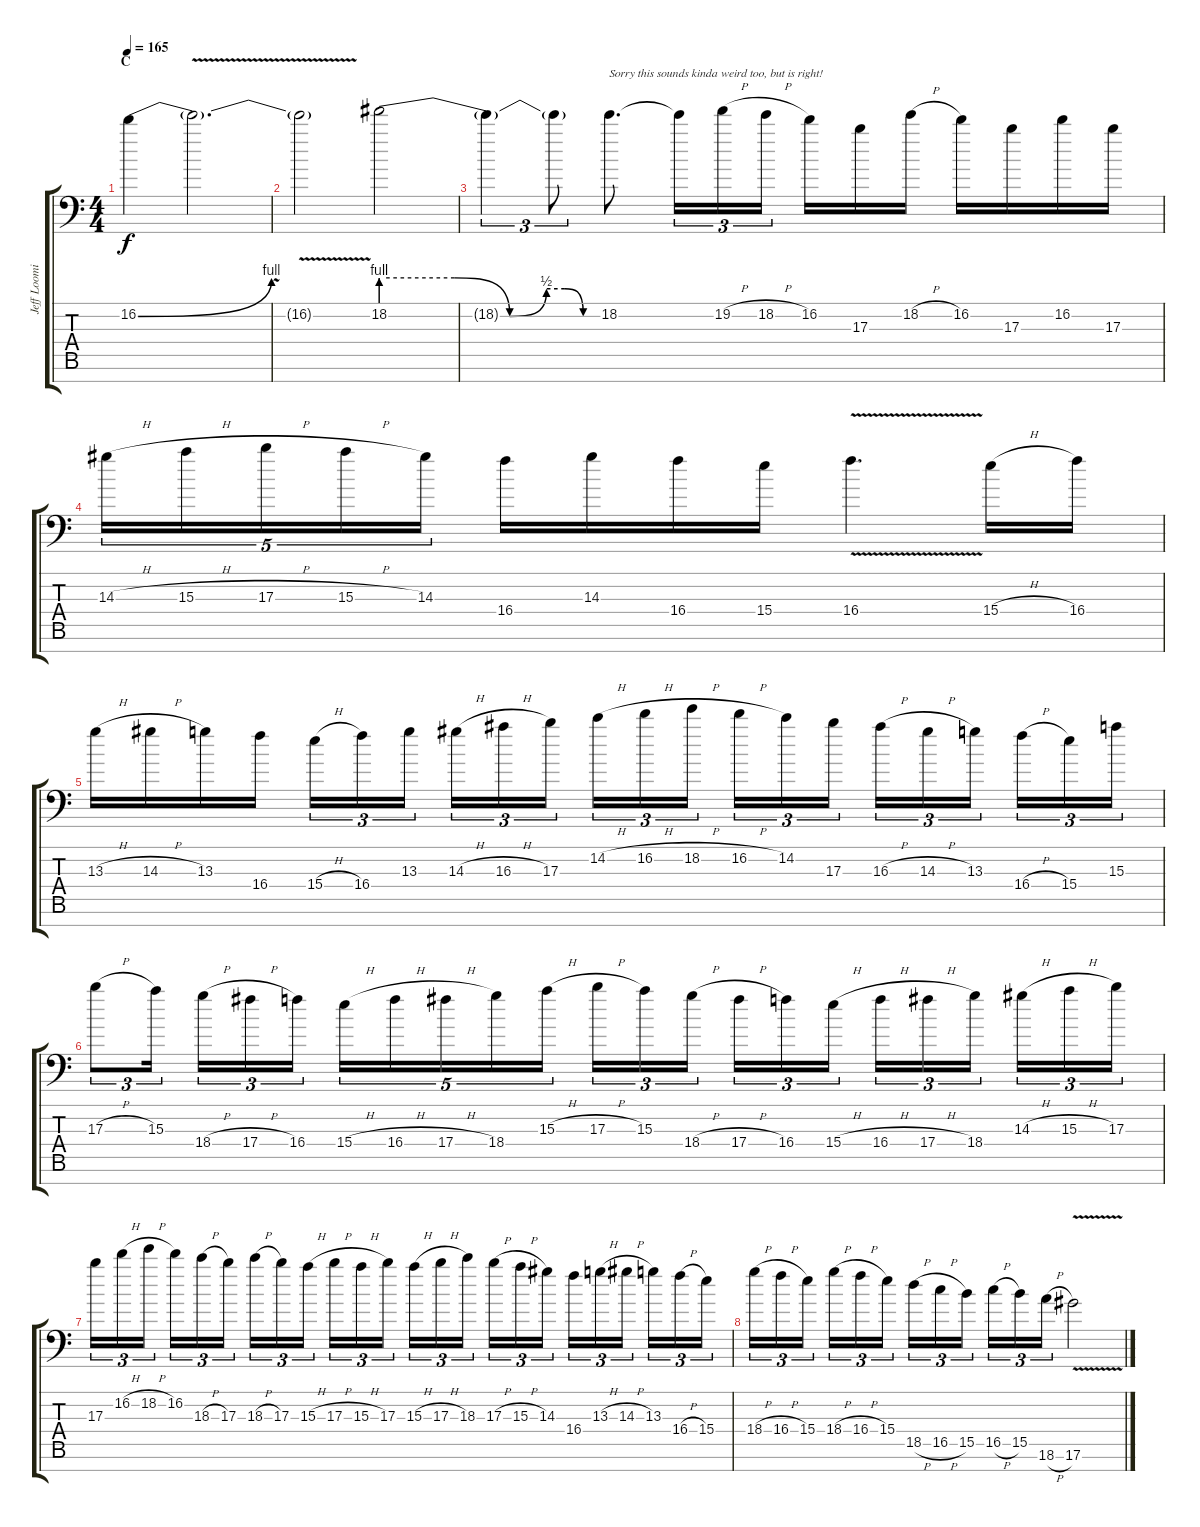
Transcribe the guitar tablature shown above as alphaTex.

\track ("Jeff Loomis Lead Gtr" "Jeff Loomi") {instrument distortionguitar}
\staff {score tabs}
\tuning (Eb4 Bb3 Gb3 Db3 Ab2 Eb2 Bb1) {hide}
\ts (4 4)
\section ("" "C")
\tempo 165
\clef f4
\ks c
16.2{be (bend 0 0 60 4)}.4{dy f} 16.2{v t}.2{d} |
16.2{t}.2 18.2{be (custom 0 4 20 4 35 0 45 2 50 2 55 0 60 0)}.2 |
18.2{t}.4{tu (3 2)} 18.2{t}.8{tu (3 2)} 18.2.8{d txt "Sorry this sounds kinda weird too, but is right!"} 18.2{t}.16{tu (3 2)} 19.2{h}.16{tu (3 2)} 18.2{h}.16{tu (3 2) beam splitsecondary} 16.2.16 17.3.16 18.2{h}.16 16.2.16 17.3.16 16.2.16 17.3.16 |
14.3{h}.16{tu (5 4)} 15.3{h}.16{tu (5 4)} 17.3{h}.16{tu (5 4)} 15.3{h}.16{tu (5 4)} 14.3.16{tu (5 4)} 16.4.16 14.3.16 16.4.16 15.4.16 16.4{v}.4{d} 15.4{h}.16 16.4.16 |
13.3{h}.16 14.3{h}.16 13.3.16 16.4.16 15.4{h}.16{tu (3 2)} 16.4.16{tu (3 2)} 13.3.16{tu (3 2) beam splitsecondary} 14.3{h}.16{tu (3 2)} 16.3{h}.16{tu (3 2)} 17.3.16{tu (3 2)} 14.2{h}.16{tu (3 2)} 16.2{h}.16{tu (3 2)} 18.2{h}.16{tu (3 2) beam splitsecondary} 16.2{h}.16{tu (3 2)} 14.2.16{tu (3 2)} 17.3.16{tu (3 2)} 16.3{h}.16{tu (3 2)} 14.3{h}.16{tu (3 2)} 13.3.16{tu (3 2) beam splitsecondary} 16.4{h}.16{tu (3 2)} 15.4.16{tu (3 2)} 15.3.16{tu (3 2)} |
17.3{h}.8{tu (3 2)} 15.3.16{tu (3 2) beam splitsecondary} 18.4{h}.16{tu (3 2)} 17.4{h}.16{tu (3 2)} 16.4.16{tu (3 2)} 15.4{h}.16{tu (5 4)} 16.4{h}.16{tu (5 4)} 17.4{h}.16{tu (5 4)} 18.4.16{tu (5 4)} 15.3{h}.16{tu (5 4)} 17.3{h}.16{tu (3 2)} 15.3.16{tu (3 2)} 18.4{h}.16{tu (3 2) beam splitsecondary} 17.4{h}.16{tu (3 2)} 16.4.16{tu (3 2)} 15.4{h}.16{tu (3 2)} 16.4{h}.16{tu (3 2)} 17.4{h}.16{tu (3 2)} 18.4.16{tu (3 2) beam splitsecondary} 14.3{h}.16{tu (3 2)} 15.3{h}.16{tu (3 2)} 17.3.16{tu (3 2)} |
17.3.16{tu (3 2)} 16.2{h}.16{tu (3 2)} 18.2{h}.16{tu (3 2) beam splitsecondary} 16.2.16{tu (3 2)} 18.3{h}.16{tu (3 2)} 17.3.16{tu (3 2)} 18.3{h}.16{tu (3 2)} 17.3.16{tu (3 2)} 15.3{h}.16{tu (3 2) beam splitsecondary} 17.3{h}.16{tu (3 2)} 15.3{h}.16{tu (3 2)} 17.3.16{tu (3 2)} 15.3{h}.16{tu (3 2)} 17.3{h}.16{tu (3 2)} 18.3.16{tu (3 2) beam splitsecondary} 17.3{h}.16{tu (3 2)} 15.3{h}.16{tu (3 2)} 14.3.16{tu (3 2)} 16.4.16{tu (3 2)} 13.3{h}.16{tu (3 2)} 14.3{h}.16{tu (3 2) beam splitsecondary} 13.3.16{tu (3 2)} 16.4{h}.16{tu (3 2)} 15.4.16{tu (3 2)} |
18.4{h}.16{tu (3 2)} 16.4{h}.16{tu (3 2)} 15.4.16{tu (3 2) beam splitsecondary} 18.4{h}.16{tu (3 2)} 16.4{h}.16{tu (3 2)} 15.4.16{tu (3 2)} 18.5{h}.16{tu (3 2)} 16.5{h}.16{tu (3 2)} 15.5.16{tu (3 2) beam splitsecondary} 16.5{h}.16{tu (3 2)} 15.5.16{tu (3 2)} 18.6{h}.16{tu (3 2)} 17.6{v}.2
